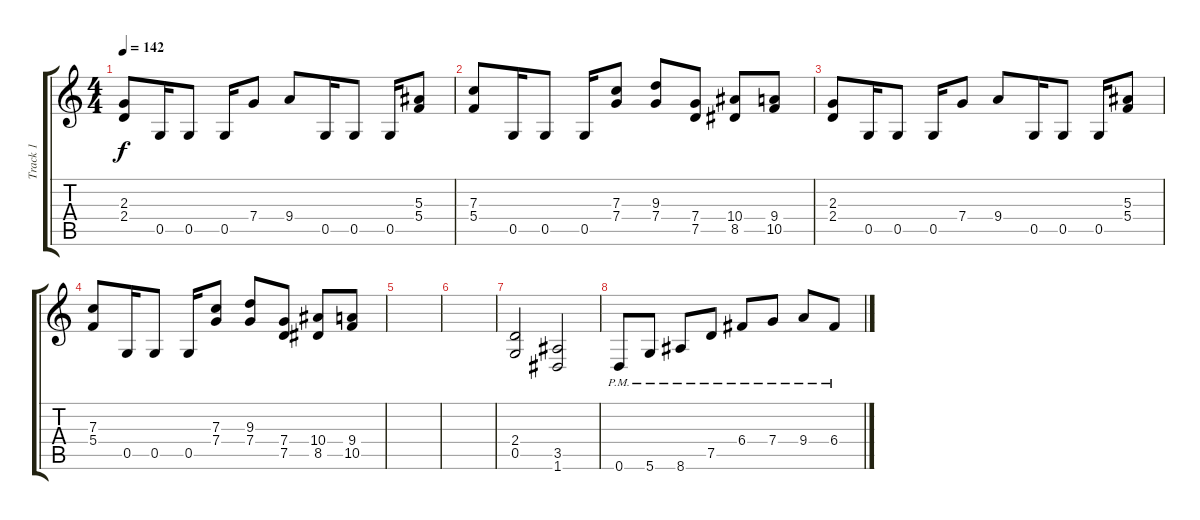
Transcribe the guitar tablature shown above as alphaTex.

\track ("Track 1" "Track 1") {instrument distortionguitar}
\staff {score tabs}
\tuning (D4 A3 F3 C3 G2 D2) {hide}
\ts (4 4)
\tempo 142
\clef g2
\ks c
(2.3 2.4).8{dy f instrument distortionguitar} 0.5.16 0.5.8 0.5.16 7.4.8 9.4.8 0.5.16 0.5.8 0.5.16 (5.3 5.4).8 |
(7.3 5.4).8 0.5.16 0.5.8 0.5.16 (7.3 7.4).8 (9.3 7.4).8 (7.4 7.5).8 (10.4 8.5).8 (9.4 10.5).8 |
(2.3 2.4).8 0.5.16 0.5.8 0.5.16 7.4.8 9.4.8 0.5.16 0.5.8 0.5.16 (5.3 5.4).8 |
(7.3 5.4).8 0.5.16 0.5.8 0.5.16 (7.3 7.4).8 (9.3 7.4).8 (7.4 7.5).8 (10.4 8.5).8 (9.4 10.5).8 |
|
|
(2.4 0.5).2 (3.5 1.6).2 |
0.6{pm}.8 5.6{pm}.8 8.6{pm}.8 7.5{pm}.8 6.4{pm}.8 7.4{pm}.8 9.4{pm}.8 6.4{pm}.8
